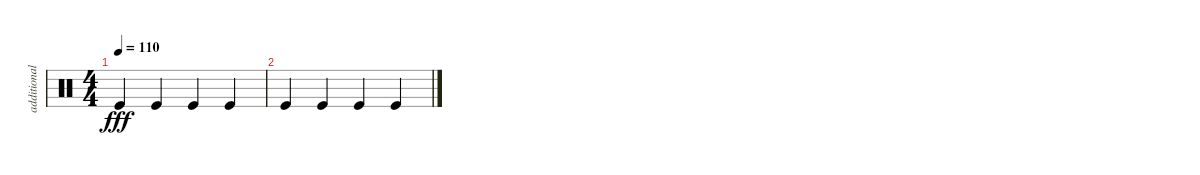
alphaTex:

\track ("additional drums" "additional") {instrument percussion}
\staff {score}
\articulation defaults
\ts (4 4)
\tempo 110
\clef neutral
\ks c "Kick (hit)".4{dy fff} "Kick (hit)".4 "Kick (hit)".4 "Kick (hit)".4
|
"Kick (hit)".4 "Kick (hit)".4 "Kick (hit)".4 "Kick (hit)".4
